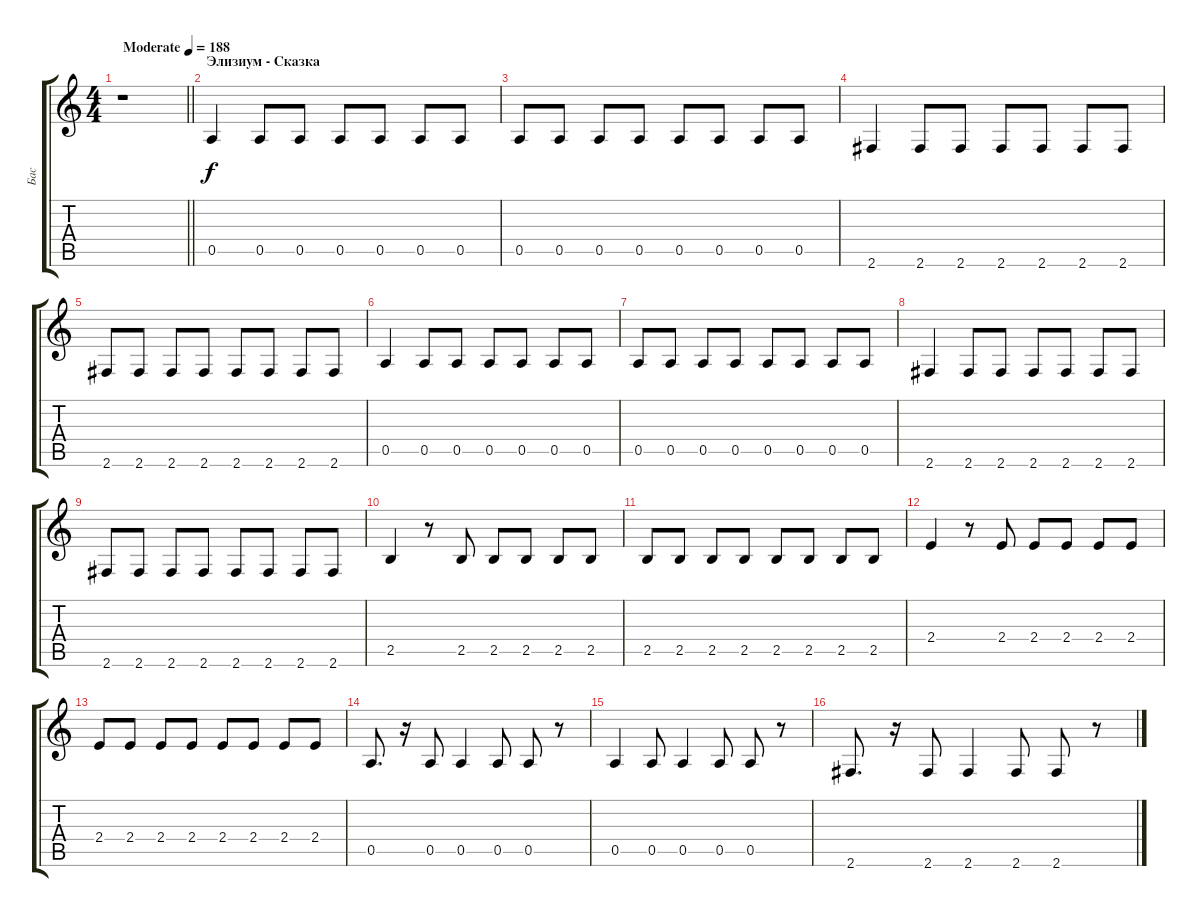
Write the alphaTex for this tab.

\track ("Бас" "Бас") {instrument electricbassfinger}
\staff {score tabs}
\tuning (E4 B3 G3 D3 A2 E2) {hide}
\ts (4 4)
\tempo (188 "Moderate")
\clef g2
\barLineRight lightlight
\ks c
r.1{dy f instrument electricbassfinger} |
\section ("" "Элизиум - Сказка")
0.5.4 0.5.8 0.5.8 0.5.8 0.5.8 0.5.8 0.5.8 |
0.5.8 0.5.8 0.5.8 0.5.8 0.5.8 0.5.8 0.5.8 0.5.8 |
2.6.4 2.6.8 2.6.8 2.6.8 2.6.8 2.6.8 2.6.8 |
2.6.8 2.6.8 2.6.8 2.6.8 2.6.8 2.6.8 2.6.8 2.6.8 |
0.5.4 0.5.8 0.5.8 0.5.8 0.5.8 0.5.8 0.5.8 |
0.5.8 0.5.8 0.5.8 0.5.8 0.5.8 0.5.8 0.5.8 0.5.8 |
2.6.4 2.6.8 2.6.8 2.6.8 2.6.8 2.6.8 2.6.8 |
2.6.8 2.6.8 2.6.8 2.6.8 2.6.8 2.6.8 2.6.8 2.6.8 |
2.5.4 r.8 2.5.8 2.5.8 2.5.8 2.5.8 2.5.8 |
2.5.8 2.5.8 2.5.8 2.5.8 2.5.8 2.5.8 2.5.8 2.5.8 |
2.4.4 r.8 2.4.8 2.4.8 2.4.8 2.4.8 2.4.8 |
2.4.8 2.4.8 2.4.8 2.4.8 2.4.8 2.4.8 2.4.8 2.4.8 |
0.5.8{d} r.16 0.5.8 0.5.4 0.5.8 0.5.8 r.8 |
0.5.4 0.5.8 0.5.4 0.5.8 0.5.8 r.8 |
2.6.8{d} r.16 2.6.8 2.6.4 2.6.8 2.6.8 r.8
